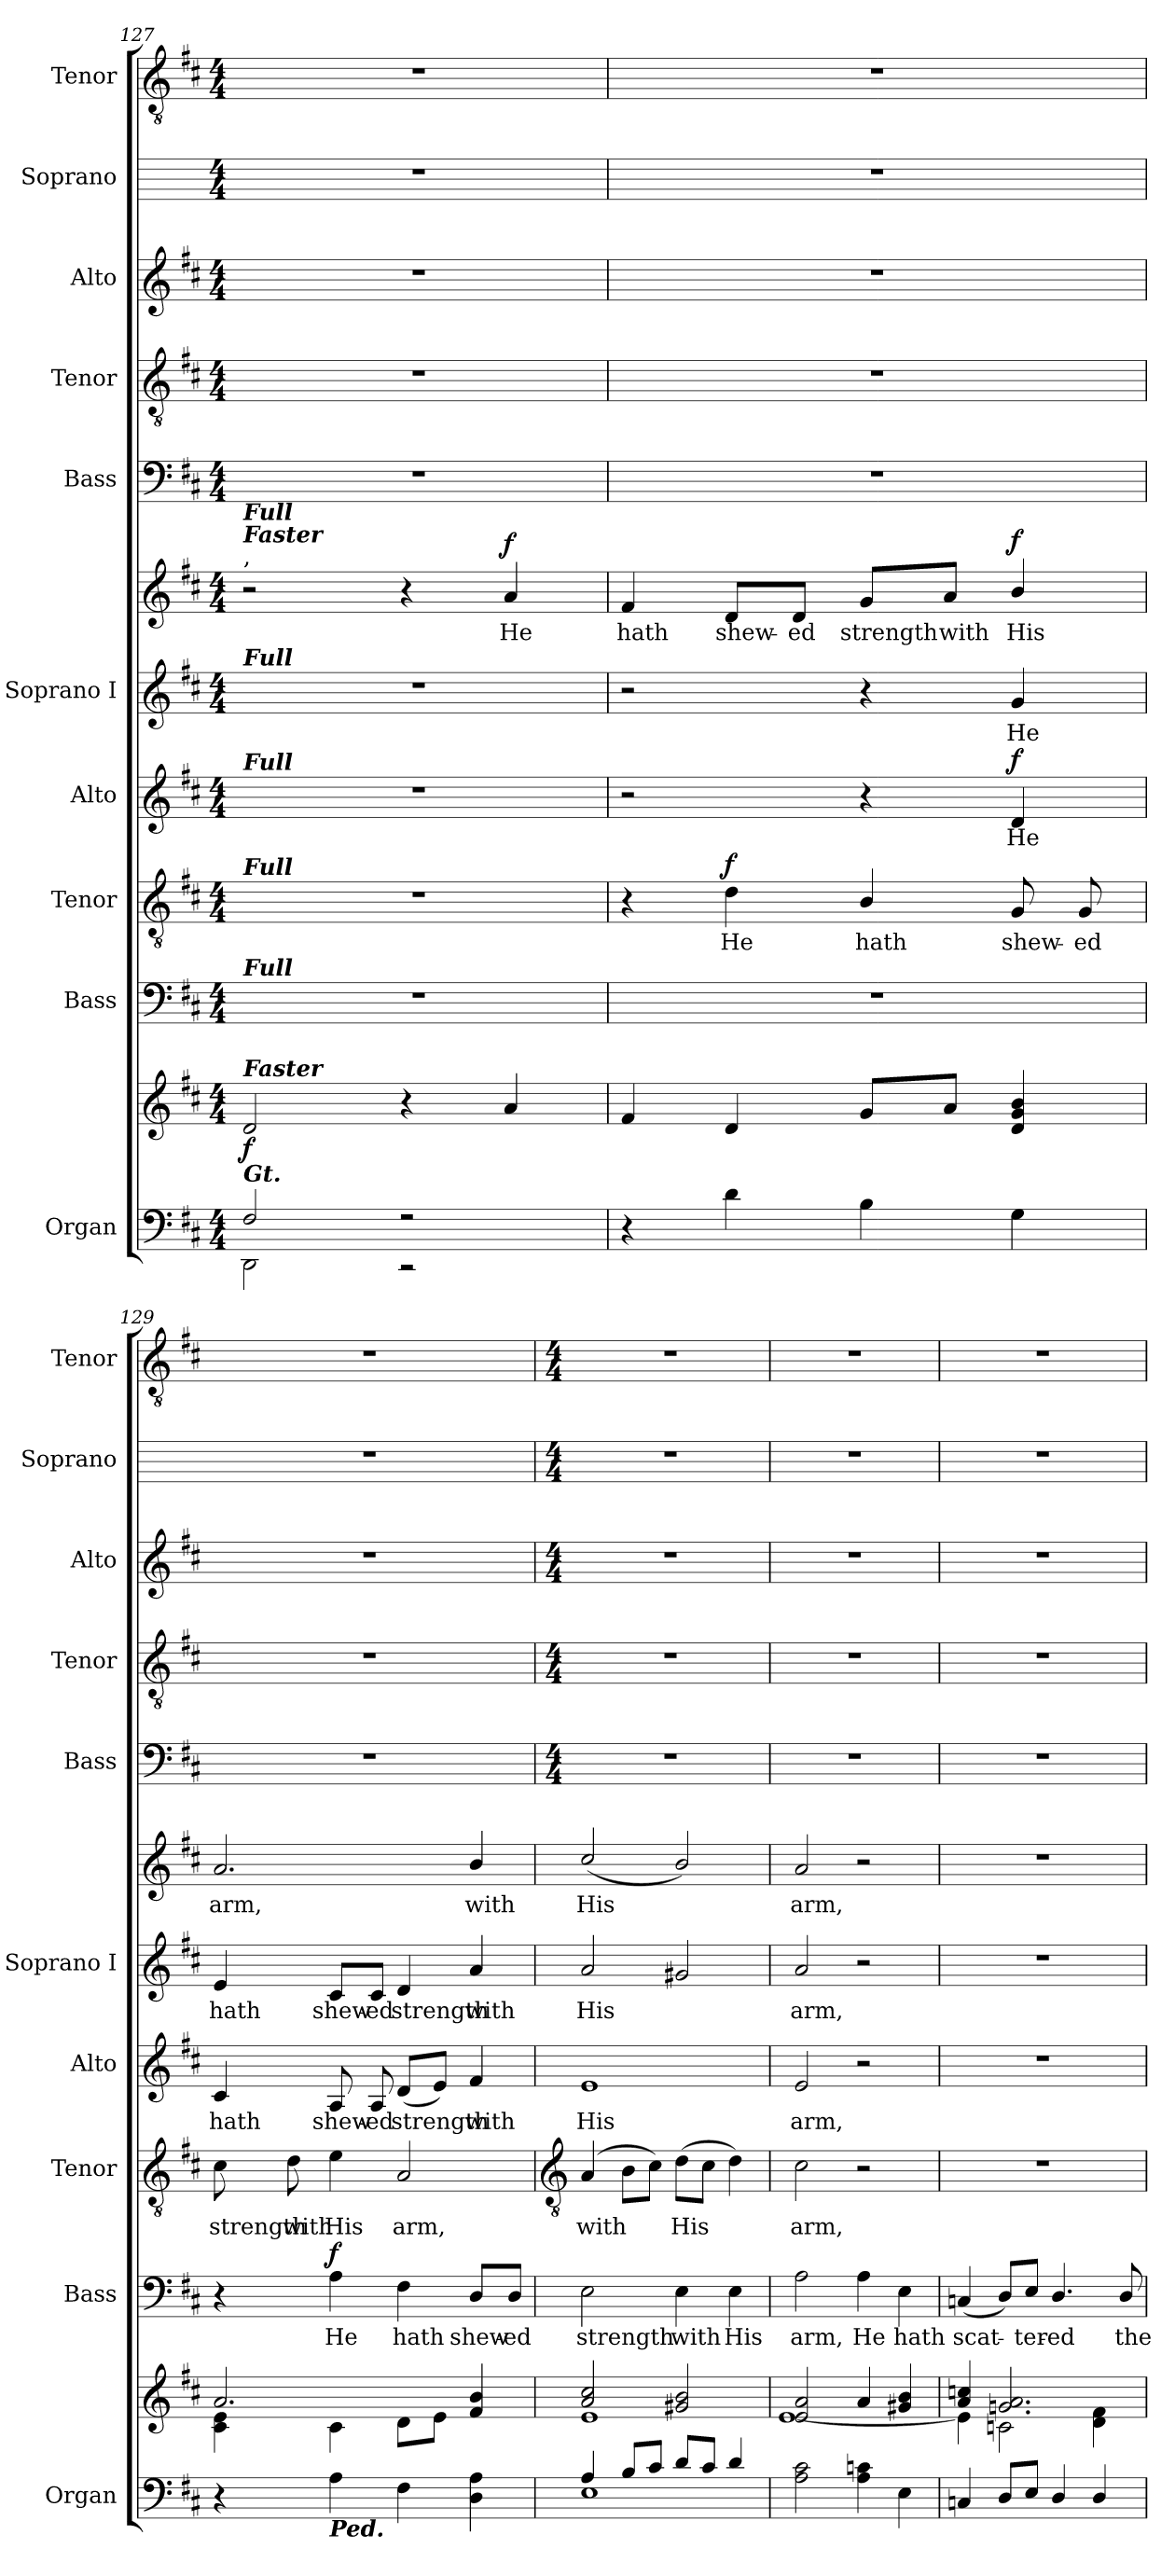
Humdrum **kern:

**kern	**kern	**dynam	**kern	**text	**dynam	**kern	**text	**dynam	**kern	**text	**dynam	**kern	**text	**kern	**text	**dynam	**kern	**kern	**kern	**kern	**kern
*part10	*part10	*part10	*part9	*part9	*part9	*part8	*part8	*part8	*part7	*part7	*part7	*part6	*part6	*part6	*part6	*part6	*part5	*part4	*part3	*part2	*part1
*staff12	*staff11	*staff11/12	*staff10	*staff10	*staff10	*staff9	*staff9	*staff9	*staff8	*staff8	*staff8	*staff7	*staff7	*staff6	*staff6	*staff6/7	*staff5	*staff4	*staff3	*staff2	*staff1
*I"Organ	*	*	*I"Bass	*	*	*I"Tenor	*	*	*I"Alto	*	*	*I"Soprano I	*	*	*	*	*I"Bass	*I"Tenor	*I"Alto	*I"Soprano	*I"Tenor
*I'Organ	*	*	*I'Bass	*	*	*I'Tenor	*	*	*I'Alto	*	*	*I'Soprano I	*	*	*	*	*I'Bass	*I'Tenor	*I'Alto	*I'Soprano	*I'Tenor
!!LO:LB:g=z
*clefF4	*clefG2	*	*clefF4	*	*	*clefGv2	*	*	*clefG2	*	*	*clefG2	*	*clefG2	*	*	*clefF4	*clefGv2	*clefG2	*	*clefGv2
*k[f#c#]	*k[f#c#]	*	*k[f#c#]	*	*	*k[f#c#]	*	*	*k[f#c#]	*	*	*k[f#c#]	*	*k[f#c#]	*	*	*k[f#c#]	*k[f#c#]	*k[f#c#]	*	*k[f#c#]
*D:	*D:	*	*D:	*	*	*D:	*	*	*D:	*	*	*D:	*	*D:	*	*	*D:	*D:	*D:	*	*D:
*M4/4	*M4/4	*	*M4/4	*	*	*M4/4	*	*	*M4/4	*	*	*M4/4	*	*M4/4	*	*	*M4/4	*M4/4	*M4/4	*M4/4	*M4/4
=127	=127	=127	=127	=127	=127	=127	=127	=127	=127	=127	=127	=127	=127	=127	=127	=127	=127	=127	=127	=127	=127
*^	*^	*	*	*	*	*	*	*	*	*	*	*	*	*	*	*	*	*	*	*	*
!	!	!	!	!	!	!	!	!	!	!	!	!	!	!	!	!LO:TX:a:t=,	!	!	!	!	!	!	!
!	!	!	!	!	!	!	!	!	!	!	!	!	!	!	!	!LO:TX:a:Bi:t=Faster	!	!	!	!	!	!	!
!	!	!	!	!	!	!	!	!	!	!	!	!	!	!	!	!LO:TX:a:Bi:t=Full	!	!	!	!	!	!	!
!	!	!	!	!	!	!	!	!	!	!	!	!	!	!LO:TX:a:Bi:t=Full	!	!	!	!	!	!	!	!	!
!	!	!	!	!	!	!	!	!	!	!	!LO:TX:a:Bi:t=Full	!	!	!	!	!	!	!	!	!	!	!	!
!	!	!	!	!	!	!	!	!LO:TX:a:Bi:t=Full	!	!	!	!	!	!	!	!	!	!	!	!	!	!	!
!	!	!	!	!	!LO:TX:a:Bi:t=Full	!	!	!	!	!	!	!	!	!	!	!	!	!	!	!	!	!	!
!	!	!LO:TX:b:Bi:t=Gt.	!	!	!	!	!	!	!	!	!	!	!	!	!	!	!	!	!	!	!	!	!
!	!	!LO:TX:a:Bi:t=Faster	!	!	!	!	!	!	!	!	!	!	!	!	!	!	!	!	!	!	!	!	!
!	!	!	!	!LO:DY:b	!	!	!	!	!	!	!	!	!	!	!	!	!	!	!	!	!	!	!
2F#/	2DD\	2d/	2ryy	f	1r	.	.	1r	.	.	1r	.	.	1r	.	2r	.	.	1r	1r	1r	1r	1r
2r	2r	4r	2ryy	.	.	.	.	.	.	.	.	.	.	.	.	4r	.	.	.	.	.	.	.
!	!	!	!	!	!	!	!	!	!	!	!	!	!	!	!	!	!LO:LY:b	!LO:DY:b	!	!	!	!	!
.	.	4a/	.	.	.	.	.	.	.	.	.	.	.	.	.	4a	He	f	.	.	.	.	.
=128	=128	=128	=128	=128	=128	=128	=128	=128	=128	=128	=128	=128	=128	=128	=128	=128	=128	=128	=128	=128	=128	=128	=128
!	!	!	!	!	!	!	!	!	!	!	!	!	!	!	!	!	!LO:LY:b	!	!	!	!	!	!
4r	2ryy	4f#/	2ryy	.	1r	.	.	4r	.	.	2r	.	.	2r	.	4f#	hath	.	1r	1r	1r	1r	1r
!	!	!	!	!	!	!	!	!	!LO:LY:b	!LO:DY:b	!	!	!	!	!	!	!LO:LY:b	!	!	!	!	!	!
4d\	.	4d/	.	.	.	.	.	4d	He	f	.	.	.	.	.	8d/L	shew-	.	.	.	.	.	.
!	!	!	!	!	!	!	!	!	!	!	!	!	!	!	!	!	!LO:LY:b	!	!	!	!	!	!
.	.	.	.	.	.	.	.	.	.	.	.	.	.	.	.	8d/J	-ed	.	.	.	.	.	.
!	!	!	!	!	!	!	!	!	!LO:LY:b	!	!	!	!	!	!	!	!LO:LY:b	!	!	!	!	!	!
4B\	2ryy	8g/L	2ryy	.	.	.	.	4B/	hath	.	4r	.	.	4r	.	8g/L	strength	.	.	.	.	.	.
!	!	!	!	!	!	!	!	!	!	!	!	!	!	!	!	!	!LO:LY:b	!	!	!	!	!	!
.	.	8a/J	.	.	.	.	.	.	.	.	.	.	.	.	.	8a/J	with	.	.	.	.	.	.
!	!	!	!	!	!	!	!	!	!LO:LY:b	!	!	!LO:LY:b	!LO:DY:b	!	!LO:LY:b	!	!LO:LY:b	!LO:DY:b=2	!	!	!	!	!
4G\	.	4d/ 4g/ 4b/	.	.	.	.	.	8G	shew-	.	4d	He	f	4g	He	4b/	His	f	.	.	.	.	.
!	!	!	!	!	!	!	!	!	!LO:LY:b	!	!	!	!	!	!	!	!	!	!	!	!	!	!
.	.	.	.	.	.	.	.	8G	-ed	.	.	.	.	.	.	.	.	.	.	.	.	.	.
=129	=129	=129	=129	=129	=129	=129	=129	=129	=129	=129	=129	=129	=129	=129	=129	=129	=129	=129	=129	=129	=129	=129	=129
!	!	!	!	!	!	!	!	!	!LO:LY:b	!	!	!LO:LY:b	!	!	!LO:LY:b	!	!LO:LY:b	!	!	!	!	!	!
4r	2ryy	2.a/	4c#\ 4e\	.	4r	.	.	8c#	strength	.	4c#	hath	.	4e	hath	2.a	arm,	.	1r	1r	1r	1r	1r
!	!	!	!	!	!	!	!	!	!LO:LY:b	!	!	!	!	!	!	!	!	!	!	!	!	!	!
.	.	.	.	.	.	.	.	8d	with	.	.	.	.	.	.	.	.	.	.	.	.	.	.
!LO:TX:b:Bi:t=Ped.	!	!	!	!	!	!	!	!	!	!	!	!	!	!	!	!	!	!	!	!	!	!	!
!	!	!	!	!	!	!LO:LY:b	!LO:DY:b	!	!LO:LY:b	!	!	!LO:LY:b	!	!	!LO:LY:b	!	!	!	!	!	!	!	!
4A\	.	.	4c#\	.	4A	He	f	4e	His	.	8A	shew-	.	8c#/L	shew-	.	.	.	.	.	.	.	.
!	!	!	!	!	!	!	!	!	!	!	!	!LO:LY:b	!	!	!LO:LY:b	!	!	!	!	!	!	!	!
.	.	.	.	.	.	.	.	.	.	.	8A	-ed	.	8c#/J	-ed	.	.	.	.	.	.	.	.
!	!	!	!	!	!	!LO:LY:b	!	!	!LO:LY:b	!	!	!LO:LY:b	!	!	!LO:LY:b	!	!	!	!	!	!	!	!
4F#\	2ryy	.	8d\L	.	4F#	hath	.	2A	arm,	.	(<8dL	strength	.	4d	strength	.	.	.	.	.	.	.	.
.	.	.	8e\J	.	.	.	.	.	.	.	8eJ)	.	.	.	.	.	.	.	.	.	.	.	.
!	!	!	!	!	!	!LO:LY:b	!	!	!	!	!	!LO:LY:b	!	!	!LO:LY:b	!	!LO:LY:b	!	!	!	!	!	!
4D\ 4A\	.	4f#/ 4b/	4ryy	.	8D/L	shew-	.	.	.	.	4f#	with	.	4a	with	4b/	with	.	.	.	.	.	.
!	!	!	!	!	!	!LO:LY:b	!	!	!	!	!	!	!	!	!	!	!	!	!	!	!	!	!
.	.	.	.	.	8D/J	-ed	.	.	.	.	.	.	.	.	.	.	.	.	.	.	.	.	.
!!LO:LB:g=z
=130	=130	=130	=130	=130	=130	=130	=130	=130	=130	=130	=130	=130	=130	=130	=130	=130	=130	=130	=130	=130	=130	=130	=130
*	*	*	*	*	*	*	*	*clefGv2	*	*	*	*	*	*	*	*	*	*	*	*	*	*	*
*	*	*	*	*	*	*	*	*	*	*	*	*	*	*	*	*	*	*	*M4/4	*M4/4	*M4/4	*M4/4	*M4/4
!	!	!	!	!	!	!LO:LY:b	!	!	!LO:LY:b	!	!	!LO:LY:b	!	!	!LO:LY:b	!	!LO:LY:b	!	!	!	!	!	!
4A/	1E\	2a/ 2cc#/	1e\	.	2E	strength	.	(>4A	with	.	1e	His	.	2a	His	(<2cc#/	His	.	1r	1r	1r	1r	1r
8B/L	.	.	.	.	.	.	.	8BL	.	.	.	.	.	.	.	.	.	.	.	.	.	.	.
8c#/J	.	.	.	.	.	.	.	8c#J)	.	.	.	.	.	.	.	.	.	.	.	.	.	.	.
!	!	!	!	!	!	!LO:LY:b	!	!	!LO:LY:b	!	!	!	!	!	!	!	!	!	!	!	!	!	!
8d/L	.	2g#X/ 2b/	.	.	4E	with	.	(>8dL	His	.	.	.	.	2g#X	.	2b/)	.	.	.	.	.	.	.
8c#/J	.	.	.	.	.	.	.	8c#J	.	.	.	.	.	.	.	.	.	.	.	.	.	.	.
!	!	!	!	!	!	!LO:LY:b	!	!	!	!	!	!	!	!	!	!	!	!	!	!	!	!	!
4d/	.	.	.	.	4E	His	.	4d)	.	.	.	.	.	.	.	.	.	.	.	.	.	.	.
=131	=131	=131	=131	=131	=131	=131	=131	=131	=131	=131	=131	=131	=131	=131	=131	=131	=131	=131	=131	=131	=131	=131	=131
!	!	!	!	!	!	!LO:LY:b	!	!	!LO:LY:b	!	!	!LO:LY:b	!	!	!LO:LY:b	!	!LO:LY:b	!	!	!	!	!	!
2A\ 2c#\	2ryy	2e/ 2a/	[1e\	.	2A	arm,	.	2c#	arm,	.	2e	arm,	.	2a	arm,	2a	arm,	.	1r	1r	1r	1r	1r
!	!	!	!	!	!	!LO:LY:b	!	!	!	!	!	!	!	!	!	!	!	!	!	!	!	!	!
4A\ 4cn\	2ryy	4a/	.	.	4A	He	.	2r	.	.	2r	.	.	2r	.	2r	.	.	.	.	.	.	.
!	!	!	!	!	!	!LO:LY:b	!	!	!	!	!	!	!	!	!	!	!	!	!	!	!	!	!
4E\	.	4g#X/ 4b/	.	.	4E	hath	.	.	.	.	.	.	.	.	.	.	.	.	.	.	.	.	.
=132	=132	=132	=132	=132	=132	=132	=132	=132	=132	=132	=132	=132	=132	=132	=132	=132	=132	=132	=132	=132	=132	=132	=132
!	!	!	!	!	!	!LO:LY:b	!	!	!	!	!	!	!	!	!	!	!	!	!	!	!	!	!
4Cn/	2ryy	4a/ 4ccn/	4e\]	.	(<4Cn	scat-	.	1r	.	.	1r	.	.	1r	.	1r	.	.	1r	1r	1r	1r	1r
8D/L	.	2.gn/ 2.a/	2cn\	.	8D/L)	.	.	.	.	.	.	.	.	.	.	.	.	.	.	.	.	.	.
!	!	!	!	!	!	!LO:LY:b	!	!	!	!	!	!	!	!	!	!	!	!	!	!	!	!	!
8E/J	.	.	.	.	8E/J	ter-	.	.	.	.	.	.	.	.	.	.	.	.	.	.	.	.	.
!	!	!	!	!	!	!LO:LY:b	!	!	!	!	!	!	!	!	!	!	!	!	!	!	!	!	!
4D/	2ryy	.	.	.	4.D/	-ed	.	.	.	.	.	.	.	.	.	.	.	.	.	.	.	.	.
4D/	.	.	4d\ 4f#\	.	.	.	.	.	.	.	.	.	.	.	.	.	.	.	.	.	.	.	.
!	!	!	!	!	!	!LO:LY:b	!	!	!	!	!	!	!	!	!	!	!	!	!	!	!	!	!
.	.	.	.	.	8D/	the	.	.	.	.	.	.	.	.	.	.	.	.	.	.	.	.	.
*v	*v	*	*	*	*	*	*	*	*	*	*	*	*	*	*	*	*	*	*	*	*	*	*
*	*v	*v	*	*	*	*	*	*	*	*	*	*	*	*	*	*	*	*	*	*	*	*
=	=	=	=	=	=	=	=	=	=	=	=	=	=	=	=	=	=	=	=	=	=
*-	*-	*-	*-	*-	*-	*-	*-	*-	*-	*-	*-	*-	*-	*-	*-	*-	*-	*-	*-	*-	*-
